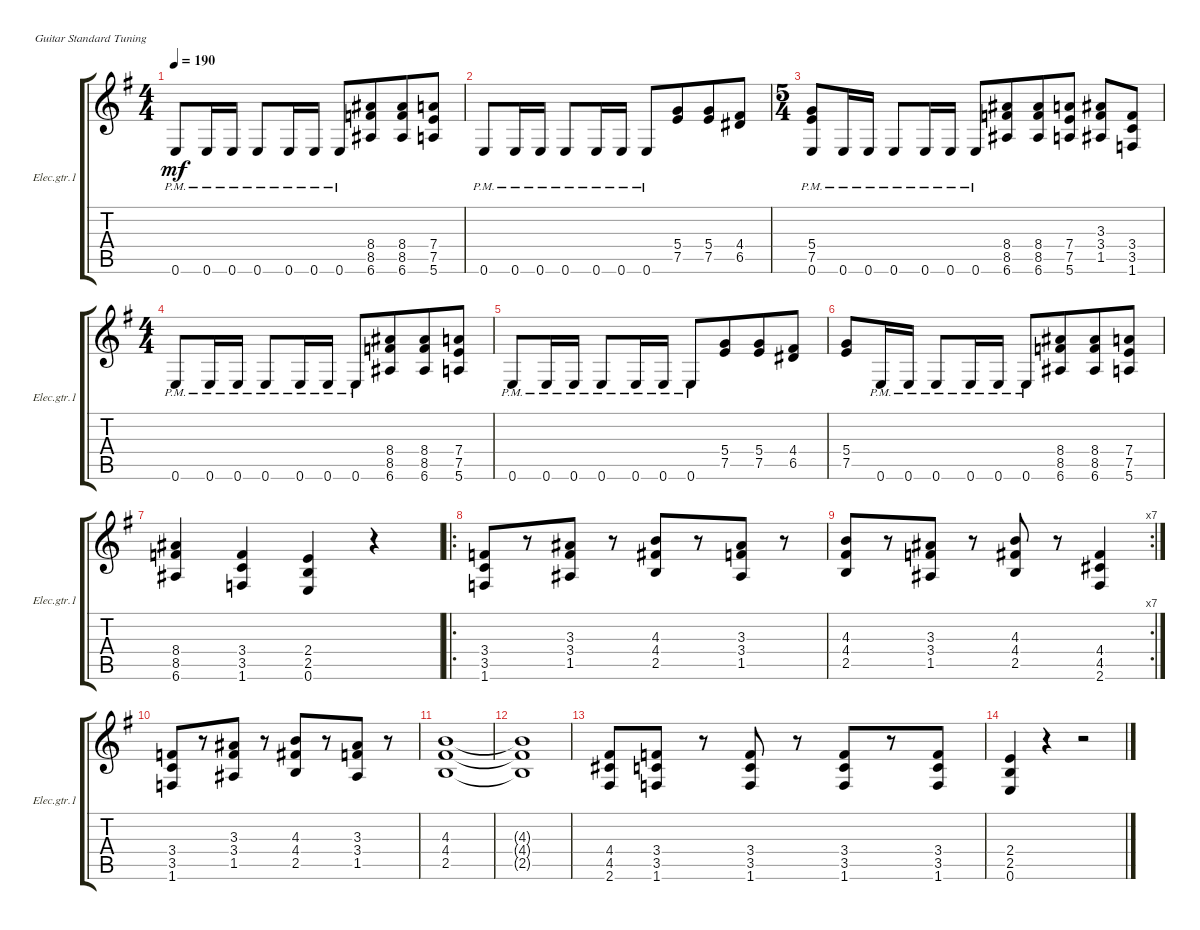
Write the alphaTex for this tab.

\defaultSystemsLayout 4
\bracketExtendMode groupsimilarinstruments
\useSystemSignSeparator
\singleTrackTrackNamePolicy allsystems
\multiTrackTrackNamePolicy allsystems
\firstSystemTrackNameOrientation horizontal
\otherSystemsTrackNameOrientation horizontal
\track ("Elec. gtr. 1" "Elec.gtr.1") {instrument acousticguitarsteel}
\staff {score tabs}
\tuning (E4 B3 G3 D3 A2 E2)
\ts (4 4)
\tempo 190
\clef g2
\ks eminor
0.6{pm}.8{dy mf} 0.6{pm}.16 0.6{pm}.16 0.6{pm}.8 0.6{pm}.16 0.6{pm}.16 0.6{pm}.8 (8.4 6.6 8.5).8{beam merge} (8.4 8.5 6.6).8 (7.4 7.5 5.6).8 |
0.6{pm}.8 0.6{pm}.16 0.6{pm}.16 0.6{pm}.8 0.6{pm}.16 0.6{pm}.16 0.6{pm}.8{beam merge} (5.4 7.5).8{beam merge} (5.4 7.5).8 (4.4 6.5).8 |
\ts (5 4)
(0.6{pm} 7.5 5.4).8 0.6{pm}.16 0.6{pm}.16{beam split} 0.6{pm}.8 0.6{pm}.16 0.6{pm}.16{beam split} 0.6{pm}.8 (8.4 6.6 8.5).8{beam merge} (8.4 8.5 6.6).8 (7.4 7.5 5.6).8{beam split} (1.5 3.4 3.3).8 (3.4 3.5 1.6).8 |
\ts (4 4)
0.6{pm}.8 0.6{pm}.16 0.6{pm}.16 0.6{pm}.8 0.6{pm}.16 0.6{pm}.16 0.6{pm}.8 (8.4 6.6 8.5).8{beam merge} (8.4 8.5 6.6).8 (7.4 7.5 5.6).8 |
0.6{pm}.8 0.6{pm}.16 0.6{pm}.16 0.6{pm}.8 0.6{pm}.16 0.6{pm}.16 0.6{pm}.8{beam merge} (5.4 7.5).8{beam merge} (5.4 7.5).8 (4.4 6.5).8 |
(5.4 7.5).8 0.6{pm}.16 0.6{pm}.16 0.6{pm}.8 0.6{pm}.16 0.6{pm}.16 0.6{pm}.8 (8.4 8.5 6.6).8{beam merge} (8.4 8.5 6.6).8 (7.4 7.5 5.6).8 |
(6.6 8.5 8.4).4 (1.6 3.5 3.4).4 (2.4 2.5 0.6).4 r.4 |
\ro
(1.6 3.5 3.4).8{beam merge} r.8{beam merge} (1.5 3.4 3.3).8{beam split} r.8{beam split} (4.3 4.4 2.5).8{beam merge} r.8{beam merge} (1.5 3.4 3.3).8 r.8 |
\rc 7
(2.5 4.4 4.3).8{beam merge} r.8{beam merge} (3.3 3.4 1.5).8 r.8 (2.5 4.4 4.3).8 r.8 (2.6 4.5 4.4).4 |
(1.6 3.5 3.4).8{beam merge} r.8{beam merge} (1.5 3.4 3.3).8{beam split} r.8{beam split} (4.3 4.4 2.5).8{beam merge} r.8{beam merge} (1.5 3.4 3.3).8 r.8 |
(2.5 4.4 4.3).1 |
(2.5{t} 4.4{t} 4.3{t}).1 |
(2.6 4.5 4.4).8 (3.4 3.5 1.6).8 r.8 (1.6 3.5 3.4).8 r.8 (1.6 3.5 3.4).8{beam merge} r.8{beam merge} (3.4 3.5 1.6).8 |
(0.6 2.5 2.4).4 r.4 r.2
